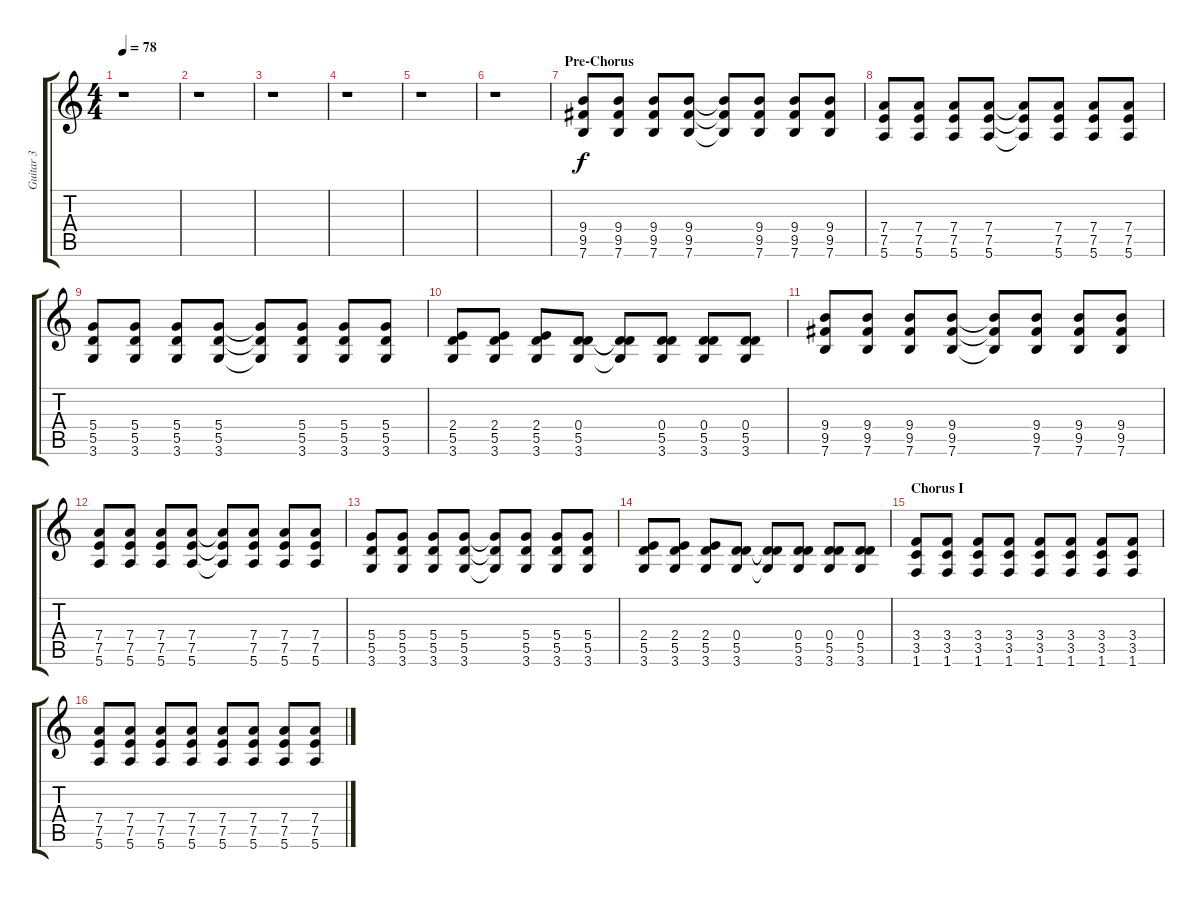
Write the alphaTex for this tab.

\track ("Guitar 3" "Guitar 3") {instrument overdrivenguitar}
\staff {score tabs}
\tuning (E4 B3 G3 D3 A2 E2) {hide}
\ts (4 4)
\tempo 78
\clef g2
\ks c
r.1{dy f} |
r.1 |
r.1 |
r.1 |
r.1 |
r.1 |
\section ("" "Pre-Chorus")
(9.4 9.5 7.6).8 (9.4 9.5 7.6).8 (9.4 9.5 7.6).8 (9.4 9.5 7.6).8 (9.4{t} 9.5{t} 7.6{t}).8 (9.4 9.5 7.6).8 (9.4 9.5 7.6).8 (9.4 9.5 7.6).8 |
(7.4 7.5 5.6).8 (7.4 7.5 5.6).8 (7.4 7.5 5.6).8 (7.4 7.5 5.6).8 (7.4{t} 7.5{t} 5.6{t}).8 (7.4 7.5 5.6).8 (7.4 7.5 5.6).8 (7.4 7.5 5.6).8 |
(5.4 5.5 3.6).8 (5.4 5.5 3.6).8 (5.4 5.5 3.6).8 (5.4 5.5 3.6).8 (5.4{t} 5.5{t} 3.6{t}).8 (5.4 5.5 3.6).8 (5.4 5.5 3.6).8 (5.4 5.5 3.6).8 |
(2.4 5.5 3.6).8 (2.4 5.5 3.6).8 (2.4 5.5 3.6).8 (0.4 5.5 3.6).8 (0.4{t} 5.5{t} 3.6{t}).8 (0.4 5.5 3.6).8 (0.4 5.5 3.6).8 (0.4 5.5 3.6).8 |
(9.4 9.5 7.6).8 (9.4 9.5 7.6).8 (9.4 9.5 7.6).8 (9.4 9.5 7.6).8 (9.4{t} 9.5{t} 7.6{t}).8 (9.4 9.5 7.6).8 (9.4 9.5 7.6).8 (9.4 9.5 7.6).8 |
(7.4 7.5 5.6).8 (7.4 7.5 5.6).8 (7.4 7.5 5.6).8 (7.4 7.5 5.6).8 (7.4{t} 7.5{t} 5.6{t}).8 (7.4 7.5 5.6).8 (7.4 7.5 5.6).8 (7.4 7.5 5.6).8 |
(5.4 5.5 3.6).8 (5.4 5.5 3.6).8 (5.4 5.5 3.6).8 (5.4 5.5 3.6).8 (5.4{t} 5.5{t} 3.6{t}).8 (5.4 5.5 3.6).8 (5.4 5.5 3.6).8 (5.4 5.5 3.6).8 |
(2.4 5.5 3.6).8 (2.4 5.5 3.6).8 (2.4 5.5 3.6).8 (0.4 5.5 3.6).8 (0.4{t} 5.5{t} 3.6{t}).8 (0.4 5.5 3.6).8 (0.4 5.5 3.6).8 (0.4 5.5 3.6).8 |
\section ("" "Chorus I")
(3.4 3.5 1.6).8 (3.4 3.5 1.6).8 (3.4 3.5 1.6).8 (3.4 3.5 1.6).8 (3.4 3.5 1.6).8 (3.4 3.5 1.6).8 (3.4 3.5 1.6).8 (3.4 3.5 1.6).8 |
(7.4 7.5 5.6).8 (7.4 7.5 5.6).8 (7.4 7.5 5.6).8 (7.4 7.5 5.6).8 (7.4 7.5 5.6).8 (7.4 7.5 5.6).8 (7.4 7.5 5.6).8 (7.4 7.5 5.6).8
